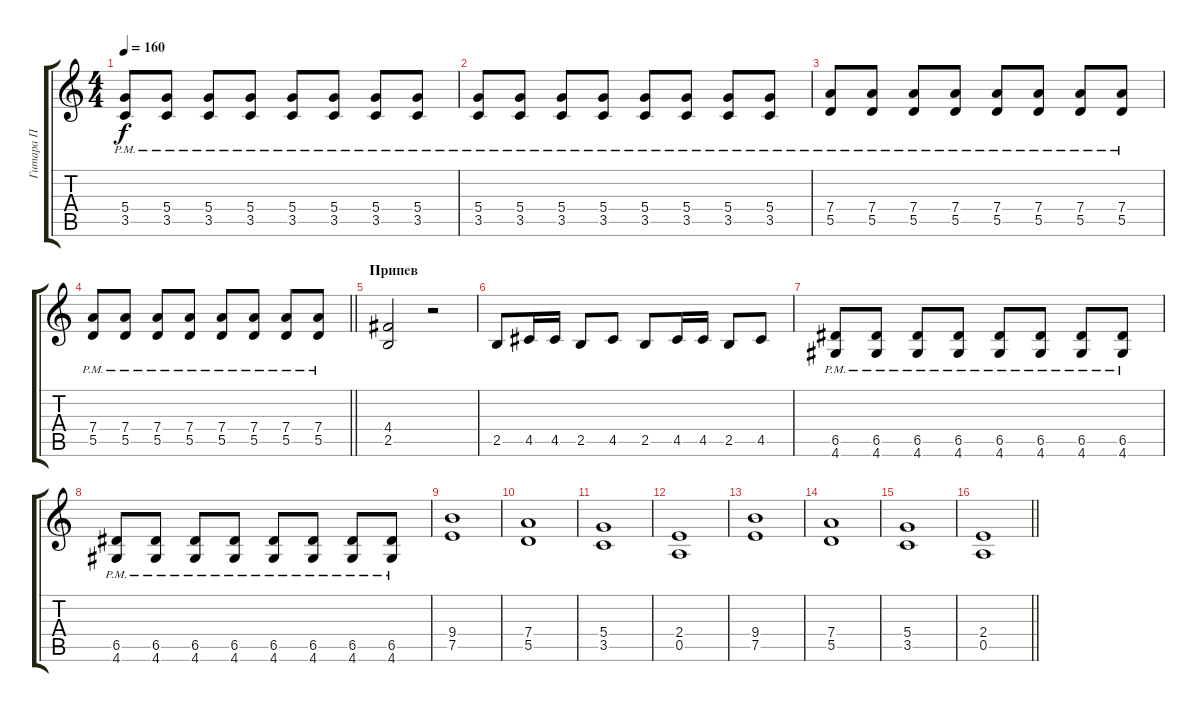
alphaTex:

\track ("Гитара П" "Гитара П") {instrument overdrivenguitar}
\staff {score tabs}
\tuning (E4 B3 G3 D3 A2 E2) {hide}
\ts (4 4)
\tempo 160
\clef g2
\ks c
(5.4{pm} 3.5{pm}).8{dy f} (5.4{pm} 3.5{pm}).8 (5.4{pm} 3.5{pm}).8 (5.4{pm} 3.5{pm}).8 (5.4{pm} 3.5{pm}).8 (5.4{pm} 3.5{pm}).8 (5.4{pm} 3.5{pm}).8 (5.4{pm} 3.5{pm}).8 |
(5.4{pm} 3.5{pm}).8 (5.4{pm} 3.5{pm}).8 (5.4{pm} 3.5{pm}).8 (5.4{pm} 3.5{pm}).8 (5.4{pm} 3.5{pm}).8 (5.4{pm} 3.5{pm}).8 (5.4{pm} 3.5{pm}).8 (5.4{pm} 3.5{pm}).8 |
(7.4{pm} 5.5{pm}).8 (7.4{pm} 5.5{pm}).8 (7.4{pm} 5.5{pm}).8 (7.4{pm} 5.5{pm}).8 (7.4{pm} 5.5{pm}).8 (7.4{pm} 5.5{pm}).8 (7.4{pm} 5.5{pm}).8 (7.4{pm} 5.5{pm}).8 |
\barLineRight lightlight
(7.4{pm} 5.5{pm}).8 (7.4{pm} 5.5{pm}).8 (7.4{pm} 5.5{pm}).8 (7.4{pm} 5.5{pm}).8 (7.4{pm} 5.5{pm}).8 (7.4{pm} 5.5{pm}).8 (7.4{pm} 5.5{pm}).8 (7.4{pm} 5.5{pm}).8 |
\section ("" "Припев")
(4.4 2.5).2 r.2 |
2.5.8 4.5.16 4.5.16 2.5.8 4.5.8 2.5.8 4.5.16 4.5.16 2.5.8 4.5.8 |
(6.5{pm} 4.6{pm}).8 (6.5{pm} 4.6{pm}).8 (6.5{pm} 4.6{pm}).8 (6.5{pm} 4.6{pm}).8 (6.5{pm} 4.6{pm}).8 (6.5{pm} 4.6{pm}).8 (6.5{pm} 4.6{pm}).8 (6.5{pm} 4.6{pm}).8 |
(6.5{pm} 4.6{pm}).8 (6.5{pm} 4.6{pm}).8 (6.5{pm} 4.6{pm}).8 (6.5{pm} 4.6{pm}).8 (6.5{pm} 4.6{pm}).8 (6.5{pm} 4.6{pm}).8 (6.5{pm} 4.6{pm}).8 (6.5{pm} 4.6{pm}).8 |
(9.4 7.5).1 |
(7.4 5.5).1 |
(5.4 3.5).1 |
(2.4 0.5).1 |
(9.4 7.5).1 |
(7.4 5.5).1 |
(5.4 3.5).1 |
\barLineRight lightlight
(2.4 0.5).1
